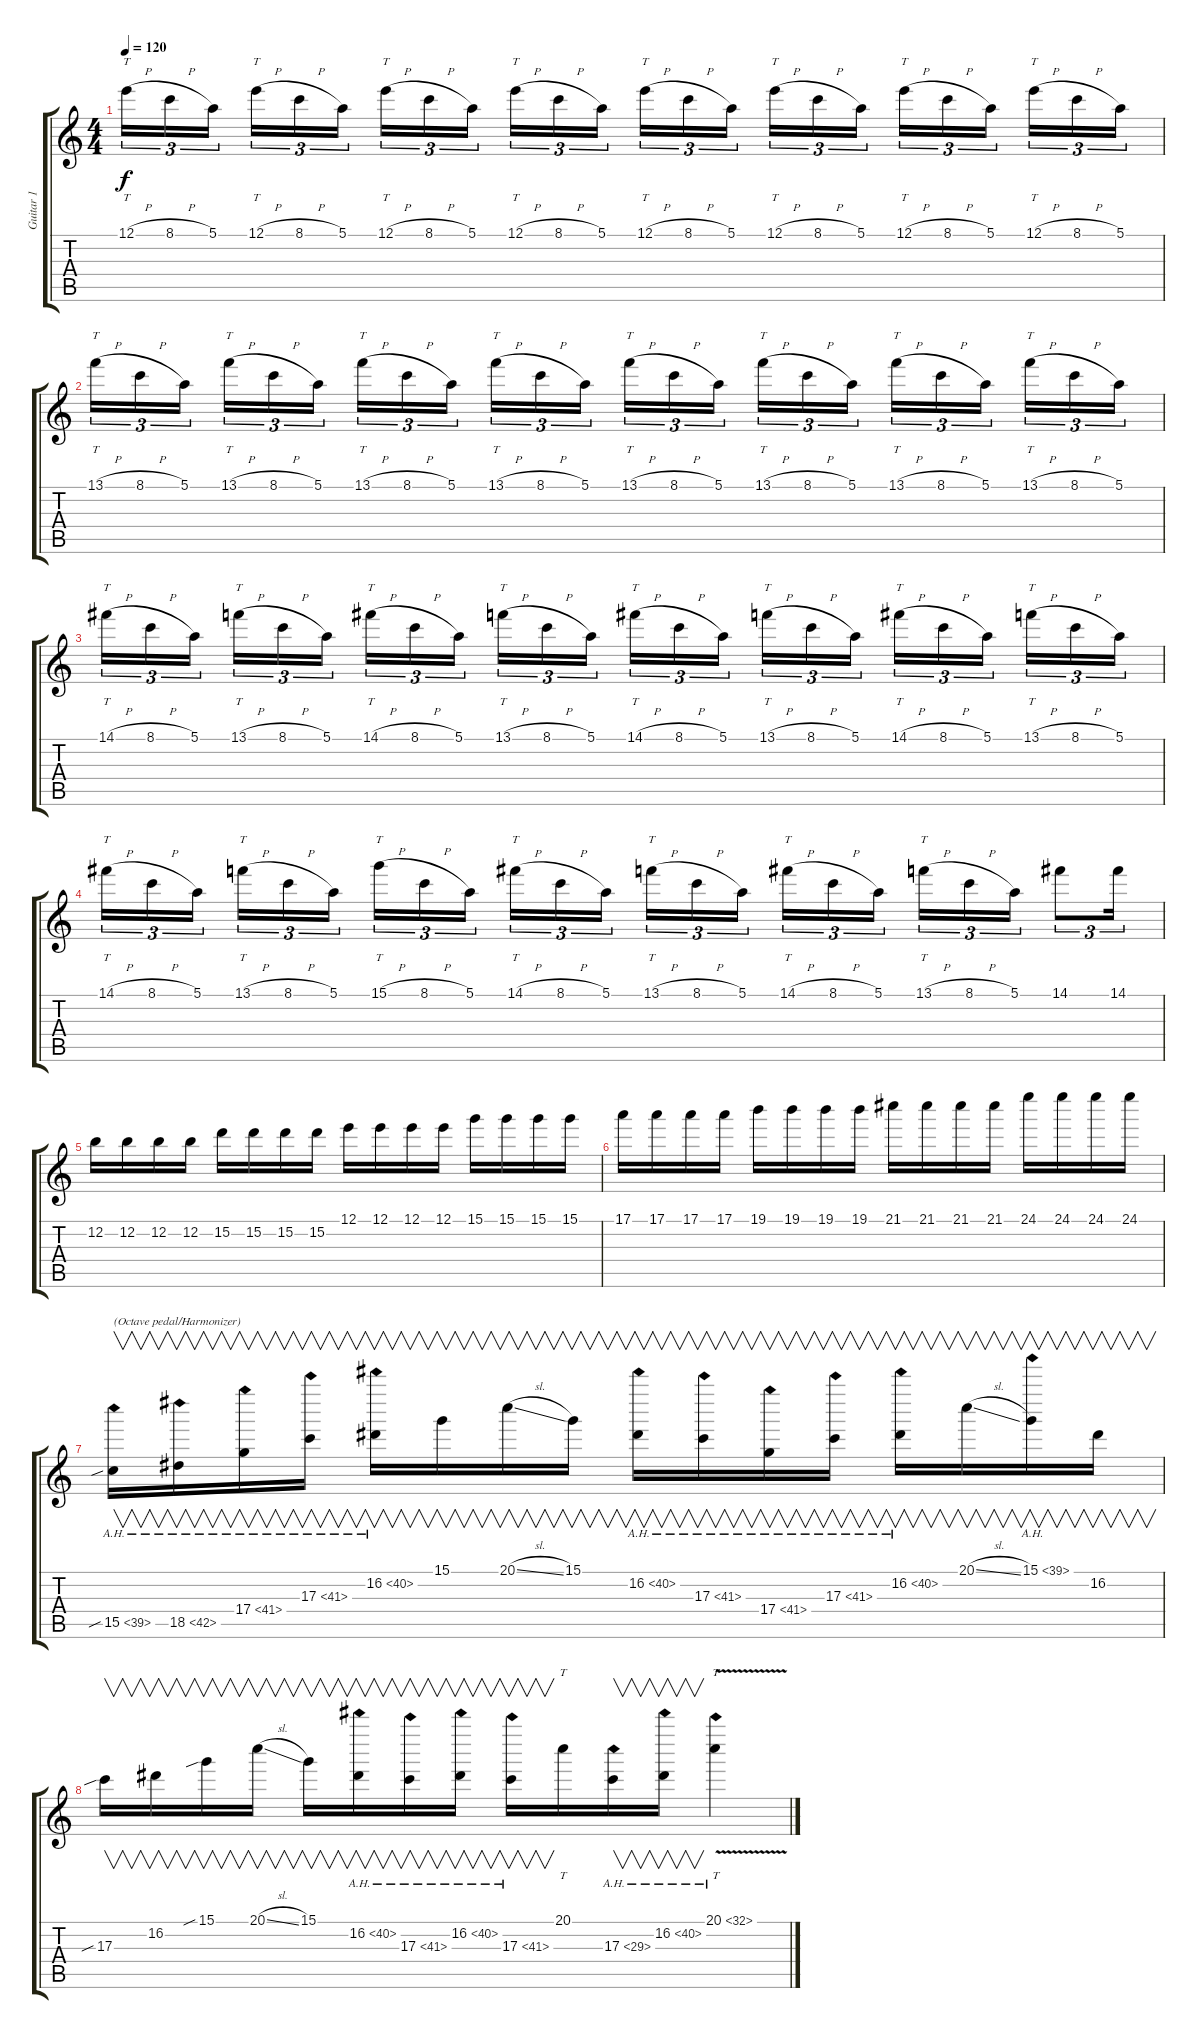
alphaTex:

\track ("Guitar 1" "Guitar 1") {instrument distortionguitar}
\staff {score tabs}
\tuning (E4 B3 G3 D3 A2 E2) {hide}
\ts (4 4)
\tempo 120
\clef g2
\ks c
12.1{h}.16{tt tu (3 2) dy f} 8.1{h}.16{tu (3 2)} 5.1.16{tu (3 2) beam splitsecondary} 12.1{h}.16{tt tu (3 2)} 8.1{h}.16{tu (3 2)} 5.1.16{tu (3 2)} 12.1{h}.16{tt tu (3 2)} 8.1{h}.16{tu (3 2)} 5.1.16{tu (3 2) beam splitsecondary} 12.1{h}.16{tt tu (3 2)} 8.1{h}.16{tu (3 2)} 5.1.16{tu (3 2)} 12.1{h}.16{tt tu (3 2)} 8.1{h}.16{tu (3 2)} 5.1.16{tu (3 2) beam splitsecondary} 12.1{h}.16{tt tu (3 2)} 8.1{h}.16{tu (3 2)} 5.1.16{tu (3 2)} 12.1{h}.16{tt tu (3 2)} 8.1{h}.16{tu (3 2)} 5.1.16{tu (3 2) beam splitsecondary} 12.1{h}.16{tt tu (3 2)} 8.1{h}.16{tu (3 2)} 5.1.16{tu (3 2)} |
13.1{h}.16{tt tu (3 2)} 8.1{h}.16{tu (3 2)} 5.1.16{tu (3 2) beam splitsecondary} 13.1{h}.16{tt tu (3 2)} 8.1{h}.16{tu (3 2)} 5.1.16{tu (3 2)} 13.1{h}.16{tt tu (3 2)} 8.1{h}.16{tu (3 2)} 5.1.16{tu (3 2) beam splitsecondary} 13.1{h}.16{tt tu (3 2)} 8.1{h}.16{tu (3 2)} 5.1.16{tu (3 2)} 13.1{h}.16{tt tu (3 2)} 8.1{h}.16{tu (3 2)} 5.1.16{tu (3 2) beam splitsecondary} 13.1{h}.16{tt tu (3 2)} 8.1{h}.16{tu (3 2)} 5.1.16{tu (3 2)} 13.1{h}.16{tt tu (3 2)} 8.1{h}.16{tu (3 2)} 5.1.16{tu (3 2) beam splitsecondary} 13.1{h}.16{tt tu (3 2)} 8.1{h}.16{tu (3 2)} 5.1.16{tu (3 2)} |
14.1{h}.16{tt tu (3 2)} 8.1{h}.16{tu (3 2)} 5.1.16{tu (3 2) beam splitsecondary} 13.1{h}.16{tt tu (3 2)} 8.1{h}.16{tu (3 2)} 5.1.16{tu (3 2)} 14.1{h}.16{tt tu (3 2)} 8.1{h}.16{tu (3 2)} 5.1.16{tu (3 2) beam splitsecondary} 13.1{h}.16{tt tu (3 2)} 8.1{h}.16{tu (3 2)} 5.1.16{tu (3 2)} 14.1{h}.16{tt tu (3 2)} 8.1{h}.16{tu (3 2)} 5.1.16{tu (3 2) beam splitsecondary} 13.1{h}.16{tt tu (3 2)} 8.1{h}.16{tu (3 2)} 5.1.16{tu (3 2)} 14.1{h}.16{tt tu (3 2)} 8.1{h}.16{tu (3 2)} 5.1.16{tu (3 2) beam splitsecondary} 13.1{h}.16{tt tu (3 2)} 8.1{h}.16{tu (3 2)} 5.1.16{tu (3 2)} |
14.1{h}.16{tt tu (3 2)} 8.1{h}.16{tu (3 2)} 5.1.16{tu (3 2) beam splitsecondary} 13.1{h}.16{tt tu (3 2)} 8.1{h}.16{tu (3 2)} 5.1.16{tu (3 2)} 15.1{h}.16{tt tu (3 2)} 8.1{h}.16{tu (3 2)} 5.1.16{tu (3 2) beam splitsecondary} 14.1{h}.16{tt tu (3 2)} 8.1{h}.16{tu (3 2)} 5.1.16{tu (3 2)} 13.1{h}.16{tt tu (3 2)} 8.1{h}.16{tu (3 2)} 5.1.16{tu (3 2) beam splitsecondary} 14.1{h}.16{tt tu (3 2)} 8.1{h}.16{tu (3 2)} 5.1.16{tu (3 2)} 13.1{h}.16{tt tu (3 2)} 8.1{h}.16{tu (3 2)} 5.1.16{tu (3 2)} 14.1.8{tu (3 2)} 14.1.16{tu (3 2)} |
12.2.16 12.2.16 12.2.16 12.2.16 15.2.16 15.2.16 15.2.16 15.2.16 12.1.16 12.1.16 12.1.16 12.1.16 15.1.16 15.1.16 15.1.16 15.1.16 |
17.1.16 17.1.16 17.1.16 17.1.16 19.1.16 19.1.16 19.1.16 19.1.16 21.1.16 21.1.16 21.1.16 21.1.16 24.1.16 24.1.16 24.1.16 24.1.16 |
\ks aminor
15.5{ah 24 sib}.16{v txt "(Octave pedal/Harmonizer)"} 18.5{ah 24}.16{v} 17.4{ah 24}.16{v} 17.3{ah 24}.16{v} 16.2{ah 24}.16{v} 15.1.16{v} 20.1{sl}.16{v} 15.1.16{v} 16.2{ah 24}.16{v} 17.3{ah 24}.16{v} 17.4{ah 24}.16{v} 17.3{ah 24}.16{v} 16.2{ah 24}.16{v} 20.1{sl}.16{v} 15.1{ah 24}.16{v} 16.2.16{v} |
17.3{sib}.16{v} 16.2.16{v} 15.1{sib}.16{v} 20.1{sl}.16{v} 15.1.16{v} 16.2{ah 24}.16{v} 17.3{ah 24}.16{v} 16.2{ah 24}.16{v} 17.3{ah 24}.16{v} 20.1.16{tt} 17.3{ah 12}.16{v} 16.2{ah 24}.16{v} 20.1{ah 12 v}.4{tt}
